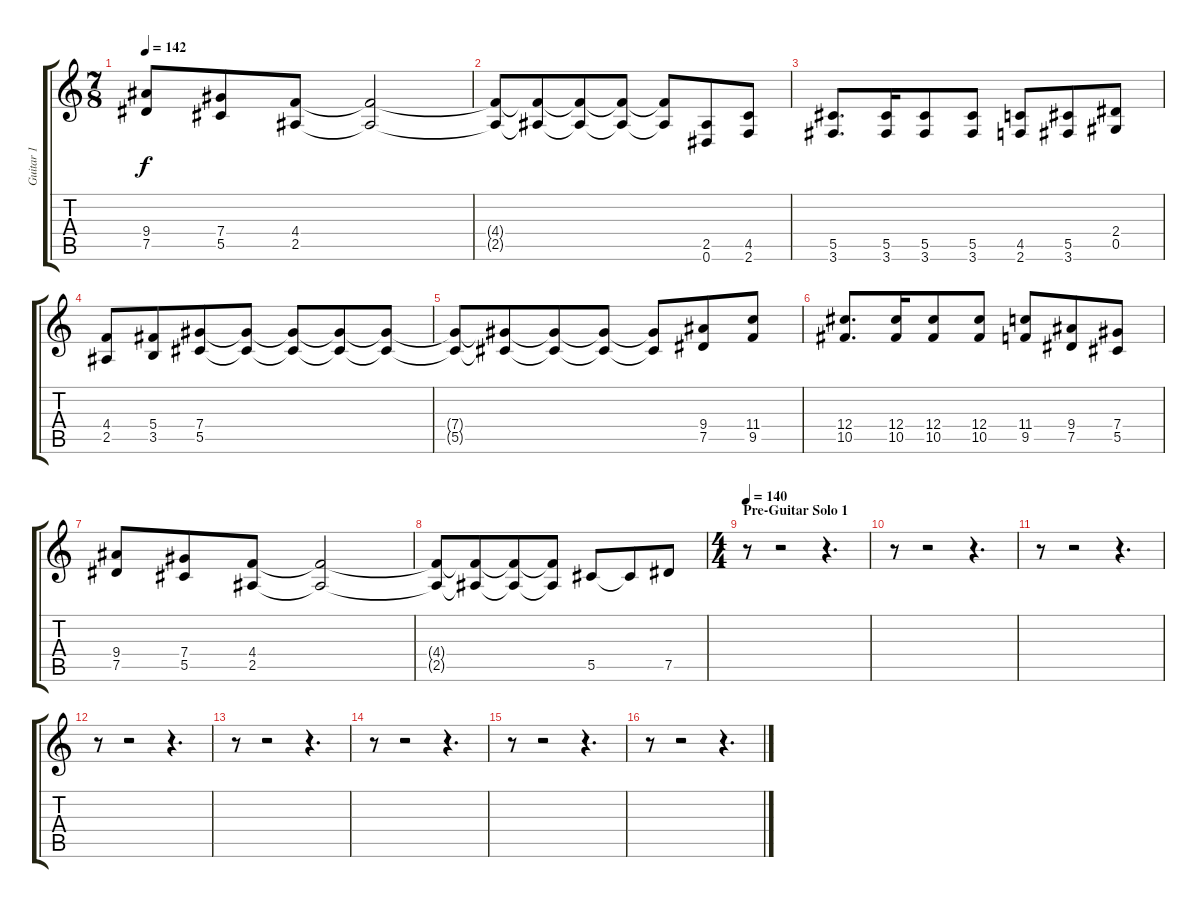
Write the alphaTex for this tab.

\track ("Guitar 1" "Guitar 1") {instrument distortionguitar}
\staff {score tabs}
\tuning (Eb4 Bb3 Gb3 Db3 Ab2 Eb2) {hide}
\ts (7 8)
\tempo 142
\clef g2
\ks c
(9.4 7.5).8{dy f} (7.4 5.5).8 (4.4 2.5).8 (4.4{t} 2.5{t}).2 |
(4.4{t} 2.5{t}).8 (4.4{t} 2.5{t}).8 (4.4{t} 2.5{t}).8 (4.4{t} 2.5{t}).8 (4.4{t} 2.5{t}).8 (2.5 0.6).8 (4.5 2.6).8 |
(5.5 3.6).8{d} (5.5 3.6).16 (5.5 3.6).8 (5.5 3.6).8 (4.5 2.6).8 (5.5 3.6).8 (2.4 0.5).8 |
(4.4 2.5).8 (5.4 3.5).8 (7.4 5.5).8 (7.4{t} 5.5{t}).8 (7.4{t} 5.5{t}).8 (7.4{t} 5.5{t}).8 (7.4{t} 5.5{t}).8 |
(7.4{t} 5.5{t}).8 (7.4{t} 5.5{t}).8 (7.4{t} 5.5{t}).8 (7.4{t} 5.5{t}).8 (7.4{t} 5.5{t}).8 (9.4 7.5).8 (11.4 9.5).8 |
(12.4 10.5).8{d} (12.4 10.5).16 (12.4 10.5).8 (12.4 10.5).8 (11.4 9.5).8 (9.4 7.5).8 (7.4 5.5).8 |
(9.4 7.5).8 (7.4 5.5).8 (4.4 2.5).8 (4.4{t} 2.5{t}).2 |
(4.4{t} 2.5{t}).8 (4.4{t} 2.5{t}).8 (4.4{t} 2.5{t}).8 (4.4{t} 2.5{t}).8 5.5.8 5.5{t}.8 7.5.8 |
\ts (4 4)
\section ("" "Pre-Guitar Solo 1")
\tempo 140
r.8 r.2 r.4{d} |
r.8 r.2 r.4{d} |
r.8 r.2 r.4{d} |
r.8 r.2 r.4{d} |
r.8 r.2 r.4{d} |
r.8 r.2 r.4{d} |
r.8 r.2 r.4{d} |
r.8 r.2 r.4{d}
